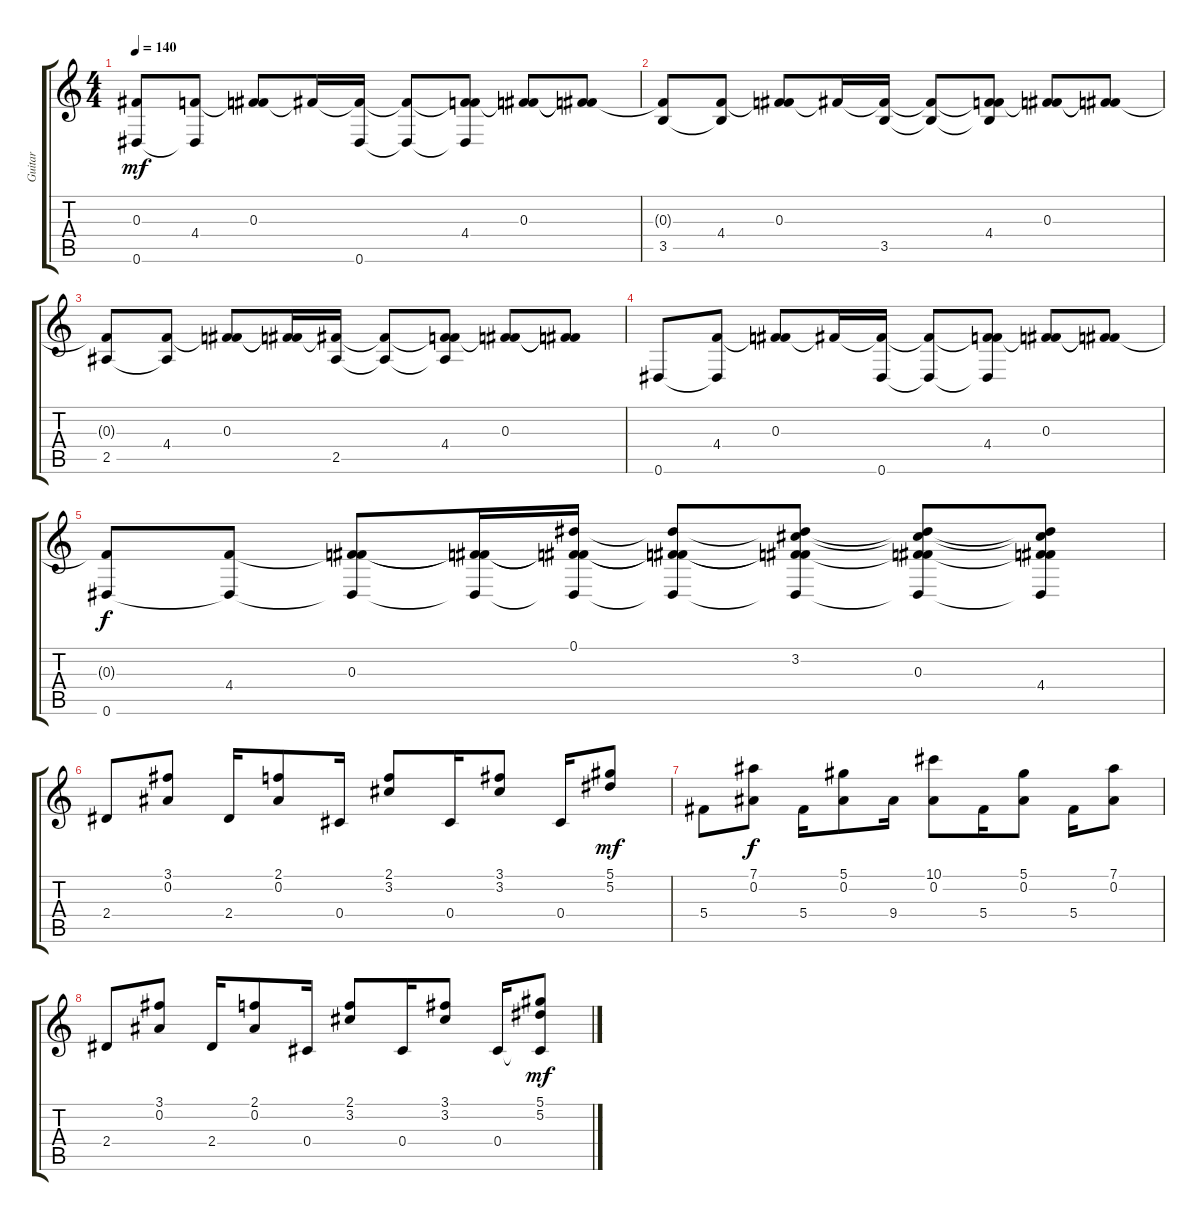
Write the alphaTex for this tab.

\track ("Guitar" "Guitar") {instrument acousticguitarsteel}
\staff {score tabs}
\tuning (Eb4 Bb3 Gb3 Db3 Ab2 Eb2) {hide}
\ts (4 4)
\tempo 140
\clef g2
\ks c
(0.3{t} 0.6).8{dy mf} (4.4 0.6{t}).8 (0.3 4.4{t}).8 0.3{t}.16 (0.3{t} 0.6).16 (0.3{t} 0.6{t}).8 (0.3{t} 4.4 0.6{t}).8 (0.3 4.4{t}).8 (0.3{t} 4.4{t}).8 |
(0.3{t} 3.5).8 (4.4 3.5{t}).8 (0.3 4.4{t}).8 0.3{t}.16 (0.3{t} 3.5).16 (0.3{t} 3.5{t}).8 (0.3{t} 4.4 3.5{t}).8 (0.3 4.4{t}).8 (0.3{t} 4.4{t}).8 |
(0.3{t} 2.5).8 (4.4 2.5{t}).8 (0.3 4.4{t}).8 (0.3{t} 4.4{t}).16 (0.3{t} 2.5).16 (0.3{t} 2.5{t}).8 (0.3{t} 4.4 2.5{t}).8 (0.3 4.4{t}).8 (0.3{t} 4.4{t}).8 |
0.6.8 (4.4 0.6{t}).8 (0.3 4.4{t}).8 0.3{t}.16 (0.3{t} 0.6).16 (0.3{t} 0.6{t}).8 (0.3{t} 4.4 0.6{t}).8 (0.3 4.4{t}).8 (0.3{t} 4.4{t}).8 |
(0.3{t} 0.6).8{dy f} (4.4 0.6{t}).8 (0.3 4.4{t} 0.6{t}).8 (0.3{t} 4.4{t} 0.6{t}).16 (0.1 0.3{t} 4.4{t} 0.6{t}).16 (0.1{t} 0.3{t} 4.4{t} 0.6{t}).8 (0.1{t} 3.2 0.3{t} 4.4{t} 0.6{t}).8 (0.1{t} 3.2{t} 0.3 4.4{t} 0.6{t}).8 (0.1{t} 3.2{t} 0.3{t} 4.4 0.6{t}).8 |
2.4.8 (3.1 0.2).8 2.4.16 (2.1 0.2).8 0.4.16 (2.1 3.2).8 0.4.16 (3.1 3.2).8 0.4.16 (5.1 5.2).8{dy mf} |
5.4.8 (7.1 0.2).8{dy f} 5.4.16 (5.1 0.2).8 9.4.16 (10.1 0.2).8 5.4.16 (5.1 0.2).8 5.4.16 (7.1 0.2).8 |
2.4.8 (3.1 0.2).8 2.4.16 (2.1 0.2).8 0.4.16 (2.1 3.2).8 0.4.16 (3.1 3.2).8 0.4.16 (5.1 5.2 0.4{t}).8{dy mf}
